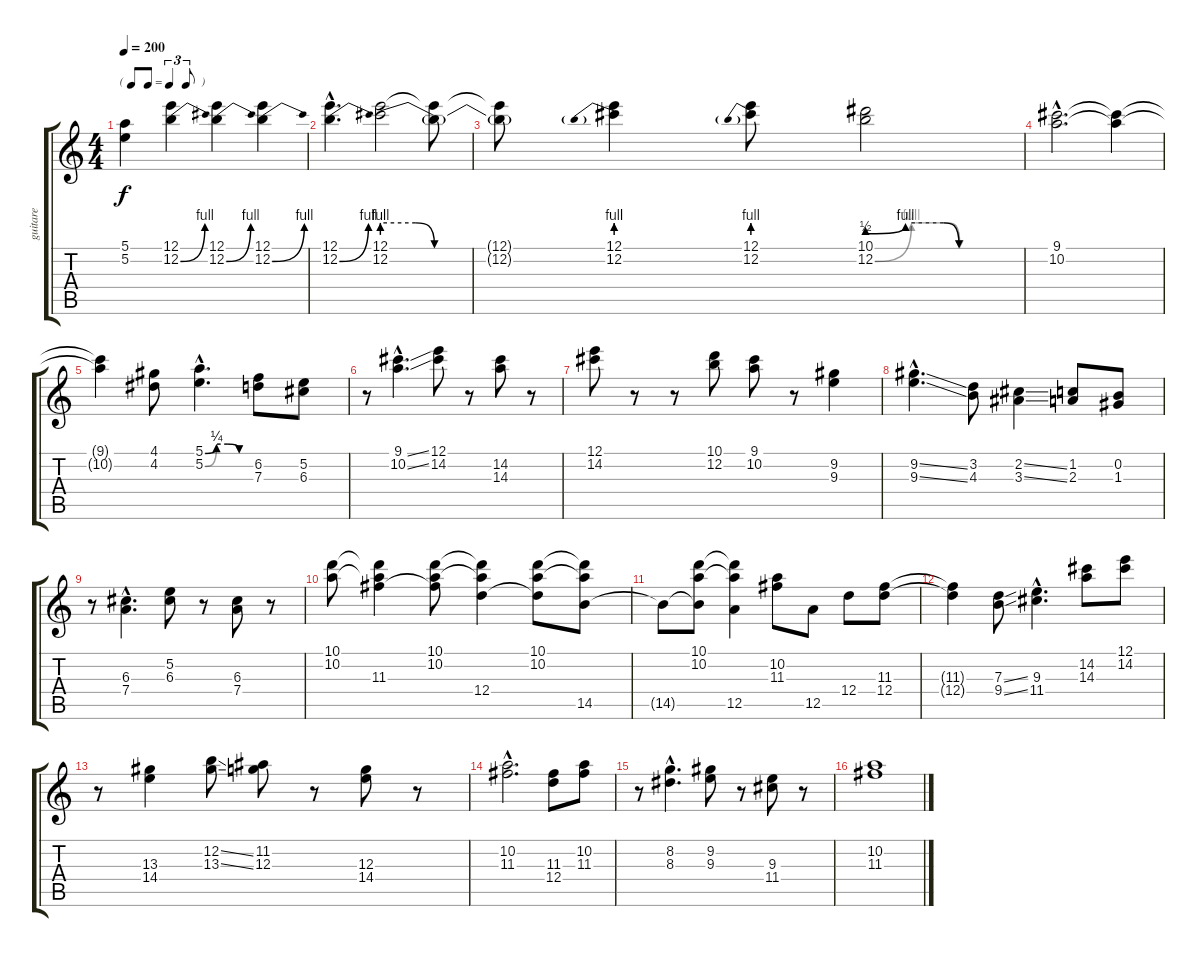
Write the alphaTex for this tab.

\track ("guitare" "guitare") {instrument electricguitarjazz}
\staff {score tabs}
\tuning (E4 B3 G3 D3 A2 E2) {hide}
\ts (4 4)
\tf triplet8th
\tempo 200
\clef g2
\ks c
(5.1{t} 5.2{t}).4{dy f} (12.1 12.2{be (bend 0 0 60 4)}).4 (12.1 12.2{be (bend 0 0 60 4)}).4 (12.1 12.2{be (bend 0 0 60 4)}).4 |
(12.1{hac} 12.2{be (bend 0 0 60 4) hac}).4{d} (12.1 12.2{be (custom 0 4 9 4 14 0 60 0)}).2 (12.1{t} 12.2{t}).8 |
(12.1{t} 12.2{t}).8 (12.1 12.2{be (prebend 0 4 60 4)}).4 (12.1 12.2{be (prebend 0 4 60 4)}).8 (10.1{be (custom 0 2 15 4 30 4 36 0 60 0)} 12.2{be (custom 0 0 15 4 30 4 35 0 60 0)}).2 |
(9.1{hac} 10.2{hac}).2{d} (9.1{t} 10.2{t}).4 |
(9.1{t} 10.2{t}).4 (4.1 4.2).8 (5.1{be (custom 0 0 15 1 30 1 45 0 60 0) hac} 5.2{be (custom 0 0 15 1 30 1 45 0 60 0) hac}).4{d} (6.2 7.3).8 (5.2 6.3).8 |
r.8 (9.1{ss hac} 10.2{ss hac}).4{d} (12.1 14.2).8 r.8 (14.2 14.3).8 r.8 |
(12.1 14.2).8 r.8 r.8 (10.1 12.2).8 (9.1 10.2).8 r.8 (9.2 9.3).4 |
(9.2{ss hac} 9.3{ss hac}).4{d} (3.2 4.3).8 (2.2{ss} 3.3{ss}).4 (1.2 2.3).8 (0.2 1.3).8 |
r.8 (6.3{hac} 7.4{hac}).4{d} (5.2 6.3).8 r.8 (6.3 7.4).8 r.8 |
(10.1 10.2).8 (10.1{t} 10.2{t} 11.3).4 (10.1 10.2 11.3{t}).8 (10.1{t} 10.2{t} 12.4).4 (10.1 10.2 12.4{t}).8 (10.1{t} 10.2{t} 14.5).8 |
14.5{t}.8 (10.1 10.2 14.5{t}).8 (10.1{t} 10.2{t} 12.5).4 (10.2 11.3).8 12.5.8 12.4.8 (11.3 12.4).8 |
(11.3{t} 12.4{t}).4 (7.3{ss} 9.4{ss}).8 (9.3{hac} 11.4{hac}).4{d} (14.2 14.3).8 (12.1 14.2).8 |
r.8 (13.3 14.4).4 (12.2{ss} 13.3{ss}).8 (11.2 12.3).8 r.8 (12.3 14.4).8 r.8 |
(10.2{hac} 11.3{hac}).2{d} (11.3 12.4).8 (10.2 11.3).8 |
r.8 (8.2{hac} 8.3{hac}).4{d} (9.2 9.3).8 r.8 (9.3 11.4).8 r.8 |
(10.2 11.3).1
